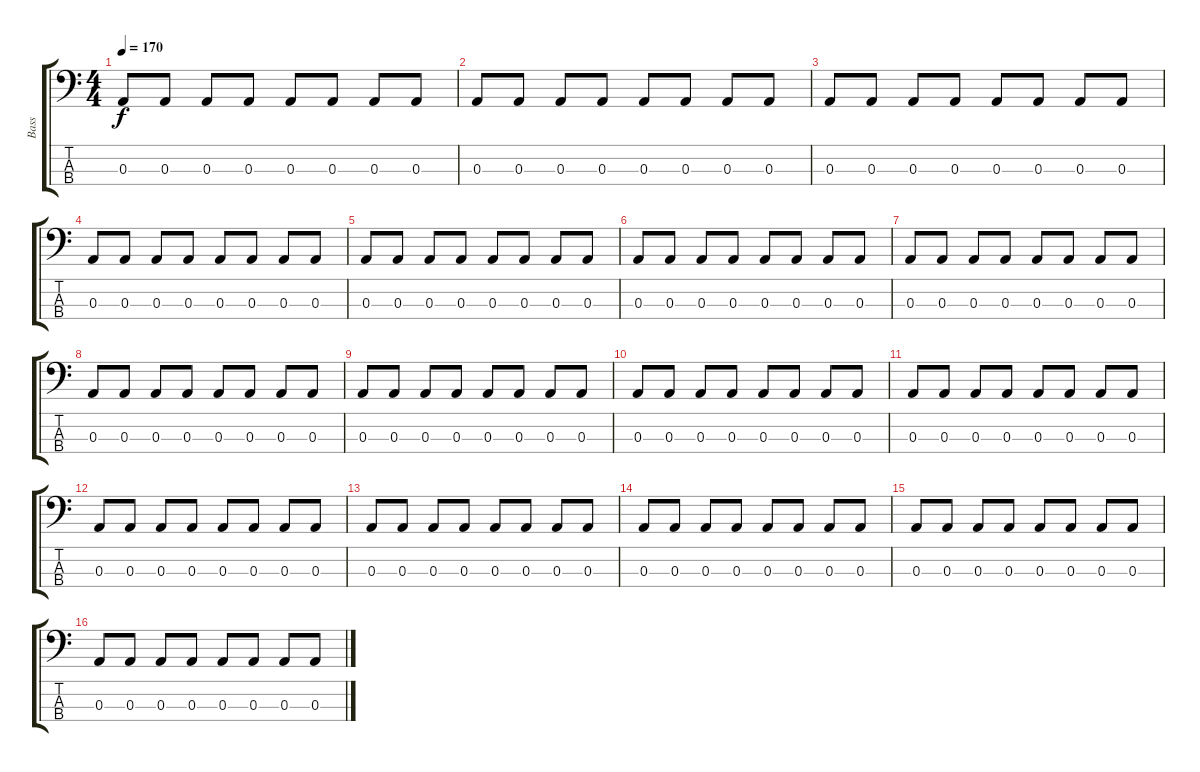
\track ("Bass" "Bass") {instrument electricbasspick}
\staff {score tabs}
\tuning (G2 D2 A1 E1) {hide}
\ts (4 4)
\tempo 170
\clef f4
\ks c
0.3.8{dy f} 0.3.8 0.3.8 0.3.8 0.3.8 0.3.8 0.3.8 0.3.8 |
0.3.8 0.3.8 0.3.8 0.3.8 0.3.8 0.3.8 0.3.8 0.3.8 |
0.3.8 0.3.8 0.3.8 0.3.8 0.3.8 0.3.8 0.3.8 0.3.8 |
0.3.8 0.3.8 0.3.8 0.3.8 0.3.8 0.3.8 0.3.8 0.3.8 |
0.3.8 0.3.8 0.3.8 0.3.8 0.3.8 0.3.8 0.3.8 0.3.8 |
0.3.8 0.3.8 0.3.8 0.3.8 0.3.8 0.3.8 0.3.8 0.3.8 |
0.3.8 0.3.8 0.3.8 0.3.8 0.3.8 0.3.8 0.3.8 0.3.8 |
0.3.8 0.3.8 0.3.8 0.3.8 0.3.8 0.3.8 0.3.8 0.3.8 |
0.3.8 0.3.8 0.3.8 0.3.8 0.3.8 0.3.8 0.3.8 0.3.8 |
0.3.8 0.3.8 0.3.8 0.3.8 0.3.8 0.3.8 0.3.8 0.3.8 |
0.3.8 0.3.8 0.3.8 0.3.8 0.3.8 0.3.8 0.3.8 0.3.8 |
0.3.8 0.3.8 0.3.8 0.3.8 0.3.8 0.3.8 0.3.8 0.3.8 |
0.3.8 0.3.8 0.3.8 0.3.8 0.3.8 0.3.8 0.3.8 0.3.8 |
0.3.8 0.3.8 0.3.8 0.3.8 0.3.8 0.3.8 0.3.8 0.3.8 |
0.3.8 0.3.8 0.3.8 0.3.8 0.3.8 0.3.8 0.3.8 0.3.8 |
0.3.8 0.3.8 0.3.8 0.3.8 0.3.8 0.3.8 0.3.8 0.3.8
